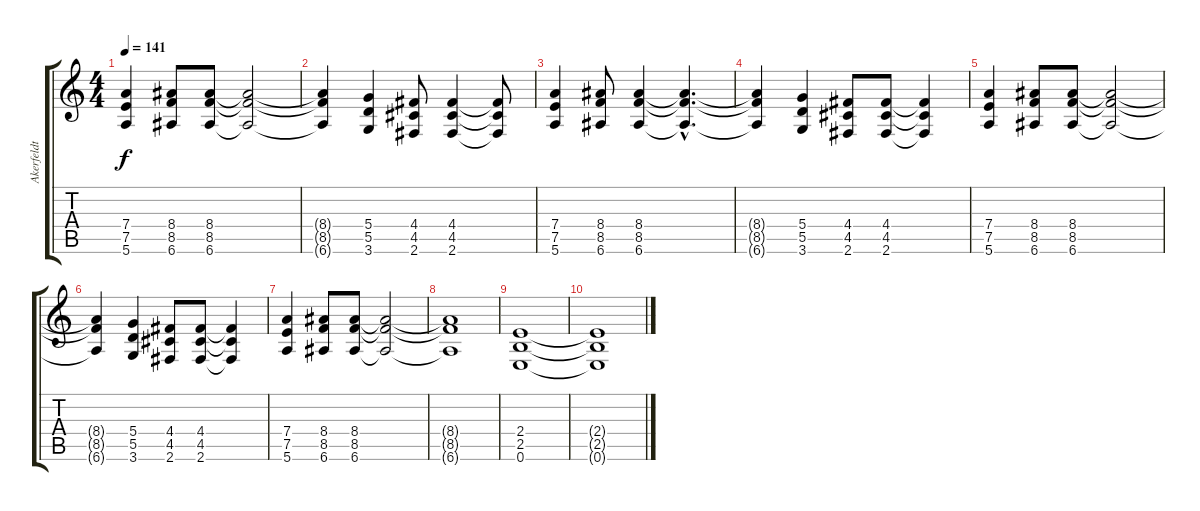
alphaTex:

\track ("Akerfeldt" "Akerfeldt") {instrument overdrivenguitar}
\staff {score tabs}
\tuning (E4 B3 G3 D3 A2 E2) {hide}
\ts (4 4)
\tempo 141
\clef g2
\ks c
(7.4 7.5 5.6).4{dy f} (8.4 8.5 6.6).8 (8.4 8.5 6.6).8 (8.4{t} 8.5{t} 6.6{t}).2 |
(8.4{t} 8.5{t} 6.6{t}).4 (5.4 5.5 3.6).4 (4.4 4.5 2.6).8 (4.4 4.5 2.6).4 (4.4{t} 4.5{t} 2.6{t}).8 |
(7.4 7.5 5.6).4 (8.4 8.5 6.6).8 (8.4 8.5 6.6).4 (8.4{hac t} 8.5{hac t} 6.6{hac t}).4{d} |
(8.4{t} 8.5{t} 6.6{t}).4 (5.4 5.5 3.6).4 (4.4 4.5 2.6).8 (4.4 4.5 2.6).8 (4.4{t} 4.5{t} 2.6{t}).4 |
(7.4 7.5 5.6).4 (8.4 8.5 6.6).8 (8.4 8.5 6.6).8 (8.4{t} 8.5{t} 6.6{t}).2 |
(8.4{t} 8.5{t} 6.6{t}).4 (5.4 5.5 3.6).4 (4.4 4.5 2.6).8 (4.4 4.5 2.6).8 (4.4{t} 4.5{t} 2.6{t}).4 |
(7.4 7.5 5.6).4 (8.4 8.5 6.6).8 (8.4 8.5 6.6).8 (8.4{t} 8.5{t} 6.6{t}).2 |
(8.4{t} 8.5{t} 6.6{t}).1 |
(2.4 2.5 0.6).1 |
(2.4{t} 2.5{t} 0.6{t}).1
